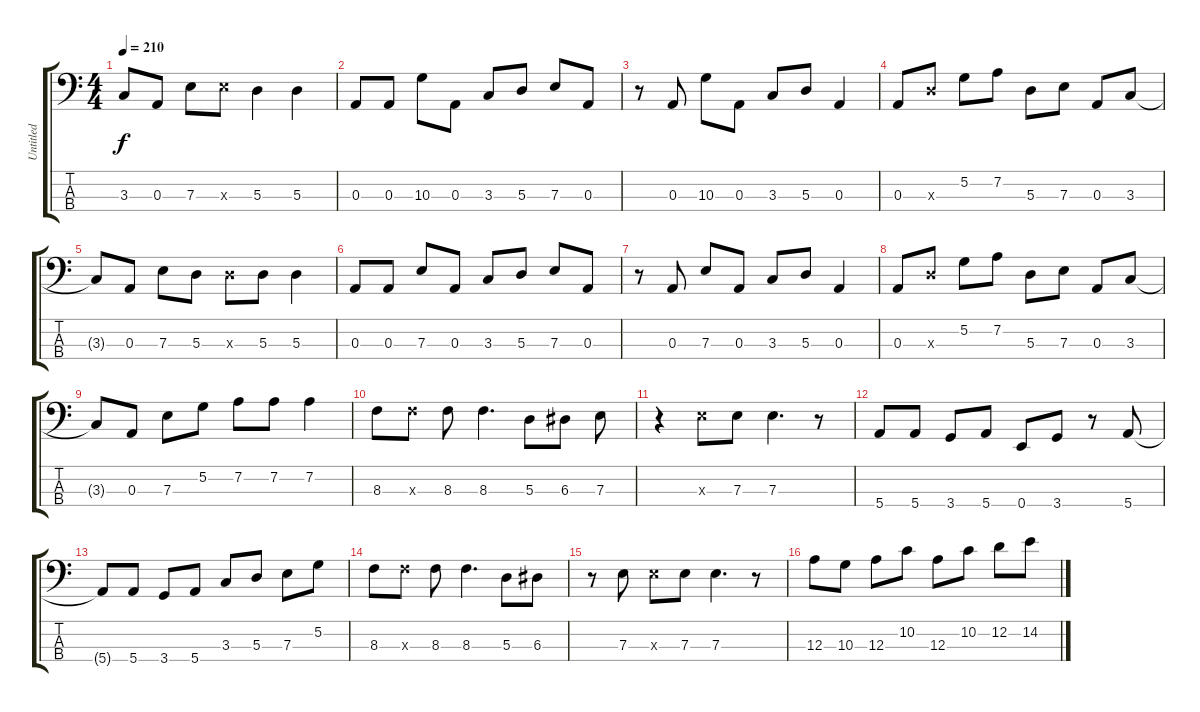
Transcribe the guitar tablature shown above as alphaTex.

\track ("Untitled" "Untitled") {instrument electricbassfinger}
\staff {score tabs}
\tuning (G2 D2 A1 E1) {hide}
\ts (4 4)
\tempo 210
\clef f4
\ks c
3.3{t}.8{dy f} 0.3.8 7.3.8 7.3{x}.8 5.3.4 5.3.4 |
0.3.8 0.3.8 10.3.8 0.3.8 3.3.8 5.3.8 7.3.8 0.3.8 |
r.8 0.3.8 10.3.8 0.3.8 3.3.8 5.3.8 0.3.4 |
0.3.8 5.3{x}.8 5.2.8 7.2.8 5.3.8 7.3.8 0.3.8 3.3.8 |
3.3{t}.8 0.3.8 7.3.8 5.3.8 5.3{x}.8 5.3.8 5.3.4 |
0.3.8 0.3.8 7.3.8 0.3.8 3.3.8 5.3.8 7.3.8 0.3.8 |
r.8 0.3.8 7.3.8 0.3.8 3.3.8 5.3.8 0.3.4 |
0.3.8 5.3{x}.8 5.2.8 7.2.8 5.3.8 7.3.8 0.3.8 3.3.8 |
3.3{t}.8 0.3.8 7.3.8 5.2.8 7.2.8 7.2.8 7.2.4 |
8.3.8 8.3{x}.8 8.3.8 8.3.4{d} 5.3.8 6.3.8 7.3.8 |
r.4 7.3{x}.8 7.3.8 7.3.4{d} r.8 |
5.4.8 5.4.8 3.4.8 5.4.8 0.4.8 3.4.8 r.8 5.4.8 |
5.4{t}.8 5.4.8 3.4.8 5.4.8 3.3.8 5.3.8 7.3.8 5.2.8 |
8.3.8 8.3{x}.8 8.3.8 8.3.4{d} 5.3.8 6.3.8 |
r.8 7.3.8 7.3{x}.8 7.3.8 7.3.4{d} r.8 |
12.3.8 10.3.8 12.3.8 10.2.8 12.3.8 10.2.8 12.2.8 14.2.8
